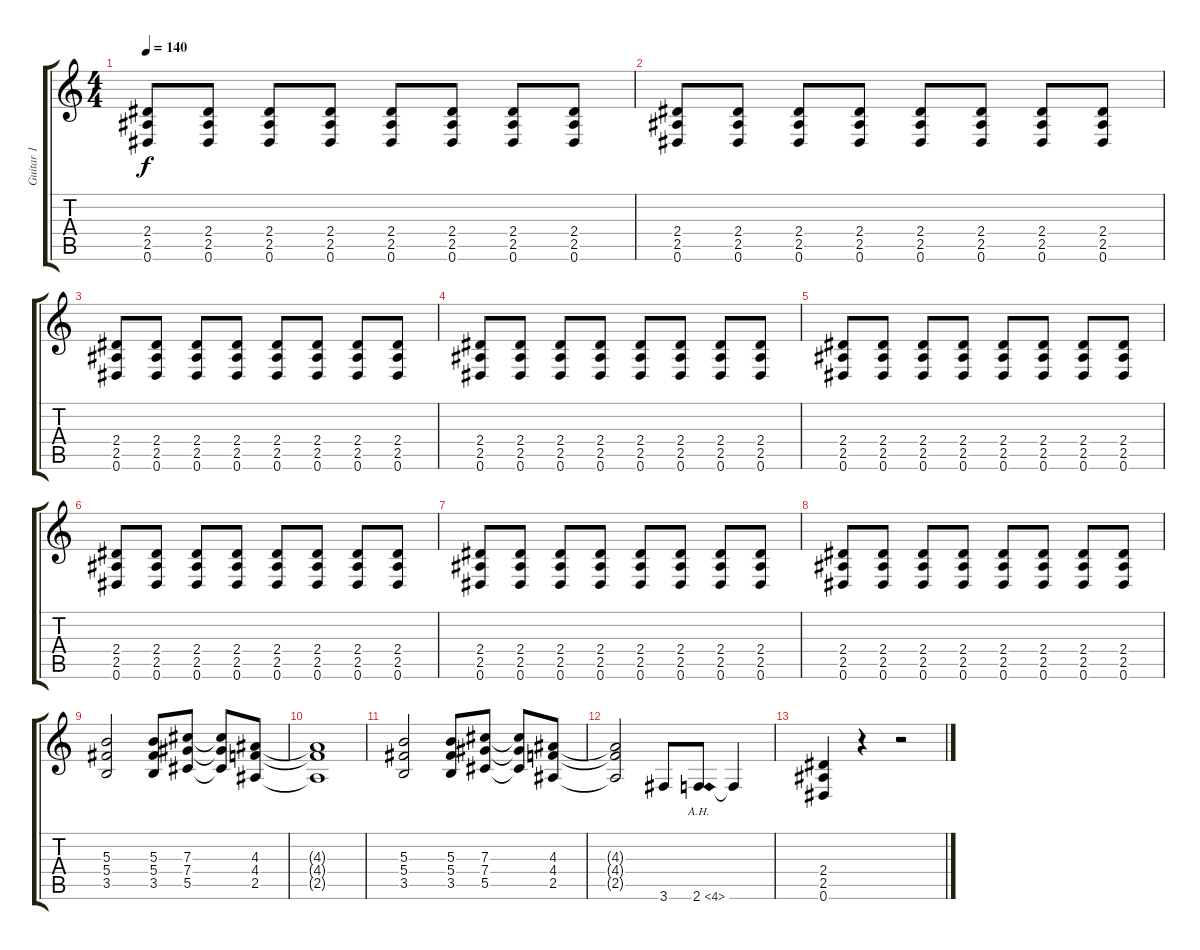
\track ("Guitar 1" "Guitar 1") {instrument distortionguitar}
\staff {score tabs}
\tuning (Eb4 Bb3 Gb3 Db3 Ab2 Eb2) {hide}
\ts (4 4)
\tempo 140
\clef g2
\ks c
(2.4 2.5 0.6).8{dy f} (2.4 2.5 0.6).8 (2.4 2.5 0.6).8 (2.4 2.5 0.6).8 (2.4 2.5 0.6).8 (2.4 2.5 0.6).8 (2.4 2.5 0.6).8 (2.4 2.5 0.6).8 |
(2.4 2.5 0.6).8 (2.4 2.5 0.6).8 (2.4 2.5 0.6).8 (2.4 2.5 0.6).8 (2.4 2.5 0.6).8 (2.4 2.5 0.6).8 (2.4 2.5 0.6).8 (2.4 2.5 0.6).8 |
(2.4 2.5 0.6).8 (2.4 2.5 0.6).8 (2.4 2.5 0.6).8 (2.4 2.5 0.6).8 (2.4 2.5 0.6).8 (2.4 2.5 0.6).8 (2.4 2.5 0.6).8 (2.4 2.5 0.6).8 |
(2.4 2.5 0.6).8 (2.4 2.5 0.6).8 (2.4 2.5 0.6).8 (2.4 2.5 0.6).8 (2.4 2.5 0.6).8 (2.4 2.5 0.6).8 (2.4 2.5 0.6).8 (2.4 2.5 0.6).8 |
(2.4 2.5 0.6).8 (2.4 2.5 0.6).8 (2.4 2.5 0.6).8 (2.4 2.5 0.6).8 (2.4 2.5 0.6).8 (2.4 2.5 0.6).8 (2.4 2.5 0.6).8 (2.4 2.5 0.6).8 |
(2.4 2.5 0.6).8 (2.4 2.5 0.6).8 (2.4 2.5 0.6).8 (2.4 2.5 0.6).8 (2.4 2.5 0.6).8 (2.4 2.5 0.6).8 (2.4 2.5 0.6).8 (2.4 2.5 0.6).8 |
(2.4 2.5 0.6).8 (2.4 2.5 0.6).8 (2.4 2.5 0.6).8 (2.4 2.5 0.6).8 (2.4 2.5 0.6).8 (2.4 2.5 0.6).8 (2.4 2.5 0.6).8 (2.4 2.5 0.6).8 |
(2.4 2.5 0.6).8 (2.4 2.5 0.6).8 (2.4 2.5 0.6).8 (2.4 2.5 0.6).8 (2.4 2.5 0.6).8 (2.4 2.5 0.6).8 (2.4 2.5 0.6).8 (2.4 2.5 0.6).8 |
(5.3 5.4 3.5).2 (5.3 5.4 3.5).8 (7.3 7.4 5.5).8 (7.3{t} 7.4{t} 5.5{t}).8 (4.3 4.4 2.5).8 |
(4.3{t} 4.4{t} 2.5{t}).1 |
(5.3 5.4 3.5).2 (5.3 5.4 3.5).8 (7.3 7.4 5.5).8 (7.3{t} 7.4{t} 5.5{t}).8 (4.3 4.4 2.5).8 |
(4.3{t} 4.4{t} 2.5{t}).2 3.6.8 2.6{ah 2}.8 2.6{t}.4 |
(2.4 2.5 0.6).4 r.4 r.2
